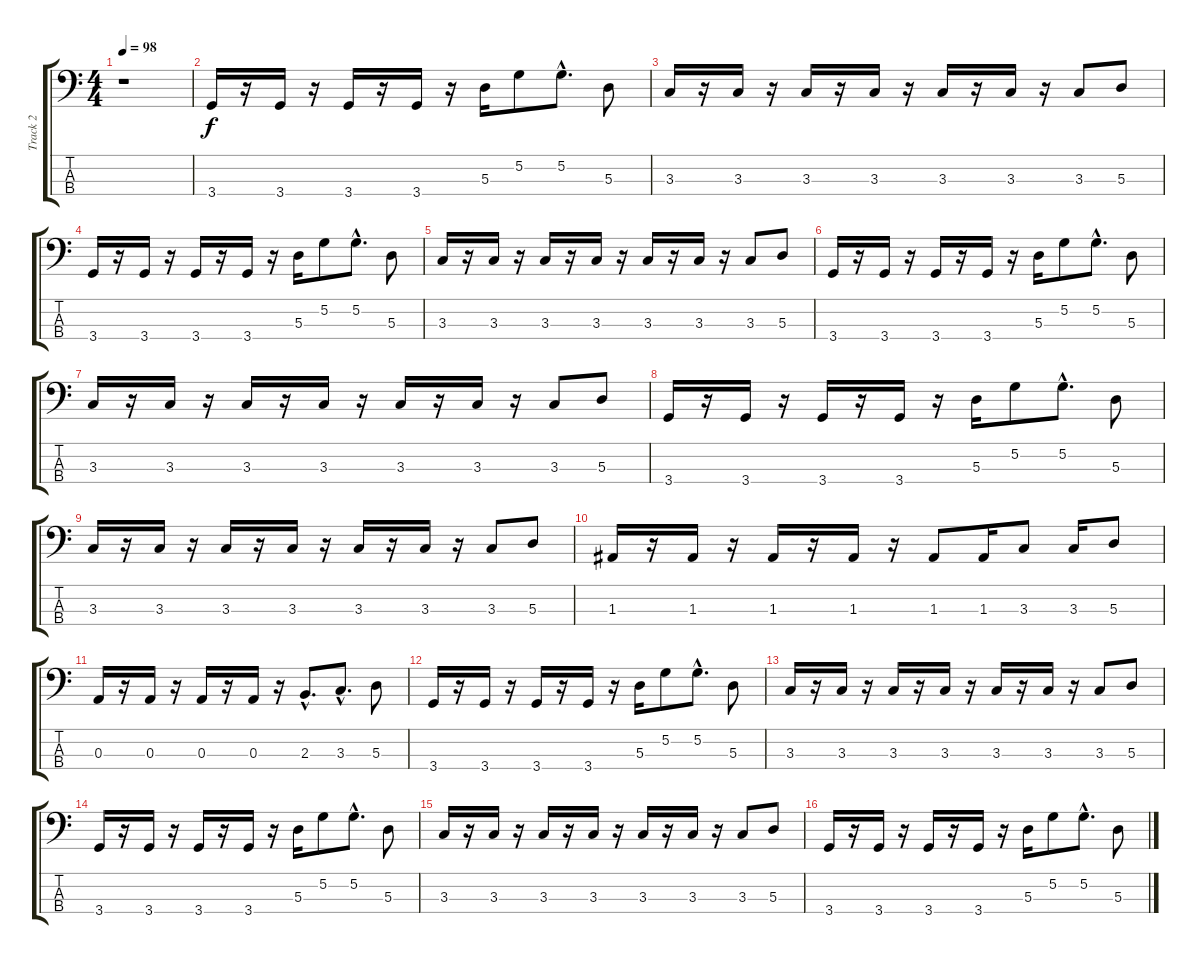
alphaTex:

\track ("Track 2" "Track 2") {instrument electricbasspick}
\staff {score tabs}
\tuning (G2 D2 A1 E1) {hide}
\ts (4 4)
\tempo 98
\clef f4
\ks c
r.1{dy f instrument electricbasspick} |
3.4.16 r.16 3.4.16 r.16 3.4.16 r.16 3.4.16 r.16 5.3.16 5.2.8 5.2{hac}.8{d} 5.3.8 |
3.3.16 r.16 3.3.16 r.16 3.3.16 r.16 3.3.16 r.16 3.3.16 r.16 3.3.16 r.16 3.3.8 5.3.8 |
3.4.16 r.16 3.4.16 r.16 3.4.16 r.16 3.4.16 r.16 5.3.16 5.2.8 5.2{hac}.8{d} 5.3.8 |
3.3.16 r.16 3.3.16 r.16 3.3.16 r.16 3.3.16 r.16 3.3.16 r.16 3.3.16 r.16 3.3.8 5.3.8 |
3.4.16 r.16 3.4.16 r.16 3.4.16 r.16 3.4.16 r.16 5.3.16 5.2.8 5.2{hac}.8{d} 5.3.8 |
3.3.16 r.16 3.3.16 r.16 3.3.16 r.16 3.3.16 r.16 3.3.16 r.16 3.3.16 r.16 3.3.8 5.3.8 |
3.4.16 r.16 3.4.16 r.16 3.4.16 r.16 3.4.16 r.16 5.3.16 5.2.8 5.2{hac}.8{d} 5.3.8 |
3.3.16 r.16 3.3.16 r.16 3.3.16 r.16 3.3.16 r.16 3.3.16 r.16 3.3.16 r.16 3.3.8 5.3.8 |
1.3.16 r.16 1.3.16 r.16 1.3.16 r.16 1.3.16 r.16 1.3.8 1.3.16 3.3.8 3.3.16 5.3.8 |
0.3.16 r.16 0.3.16 r.16 0.3.16 r.16 0.3.16 r.16 2.3{hac}.8{d} 3.3{hac}.8{d} 5.3.8 |
3.4.16 r.16 3.4.16 r.16 3.4.16 r.16 3.4.16 r.16 5.3.16 5.2.8 5.2{hac}.8{d} 5.3.8 |
3.3.16 r.16 3.3.16 r.16 3.3.16 r.16 3.3.16 r.16 3.3.16 r.16 3.3.16 r.16 3.3.8 5.3.8 |
3.4.16 r.16 3.4.16 r.16 3.4.16 r.16 3.4.16 r.16 5.3.16 5.2.8 5.2{hac}.8{d} 5.3.8 |
3.3.16 r.16 3.3.16 r.16 3.3.16 r.16 3.3.16 r.16 3.3.16 r.16 3.3.16 r.16 3.3.8 5.3.8 |
3.4.16 r.16 3.4.16 r.16 3.4.16 r.16 3.4.16 r.16 5.3.16 5.2.8 5.2{hac}.8{d} 5.3.8
